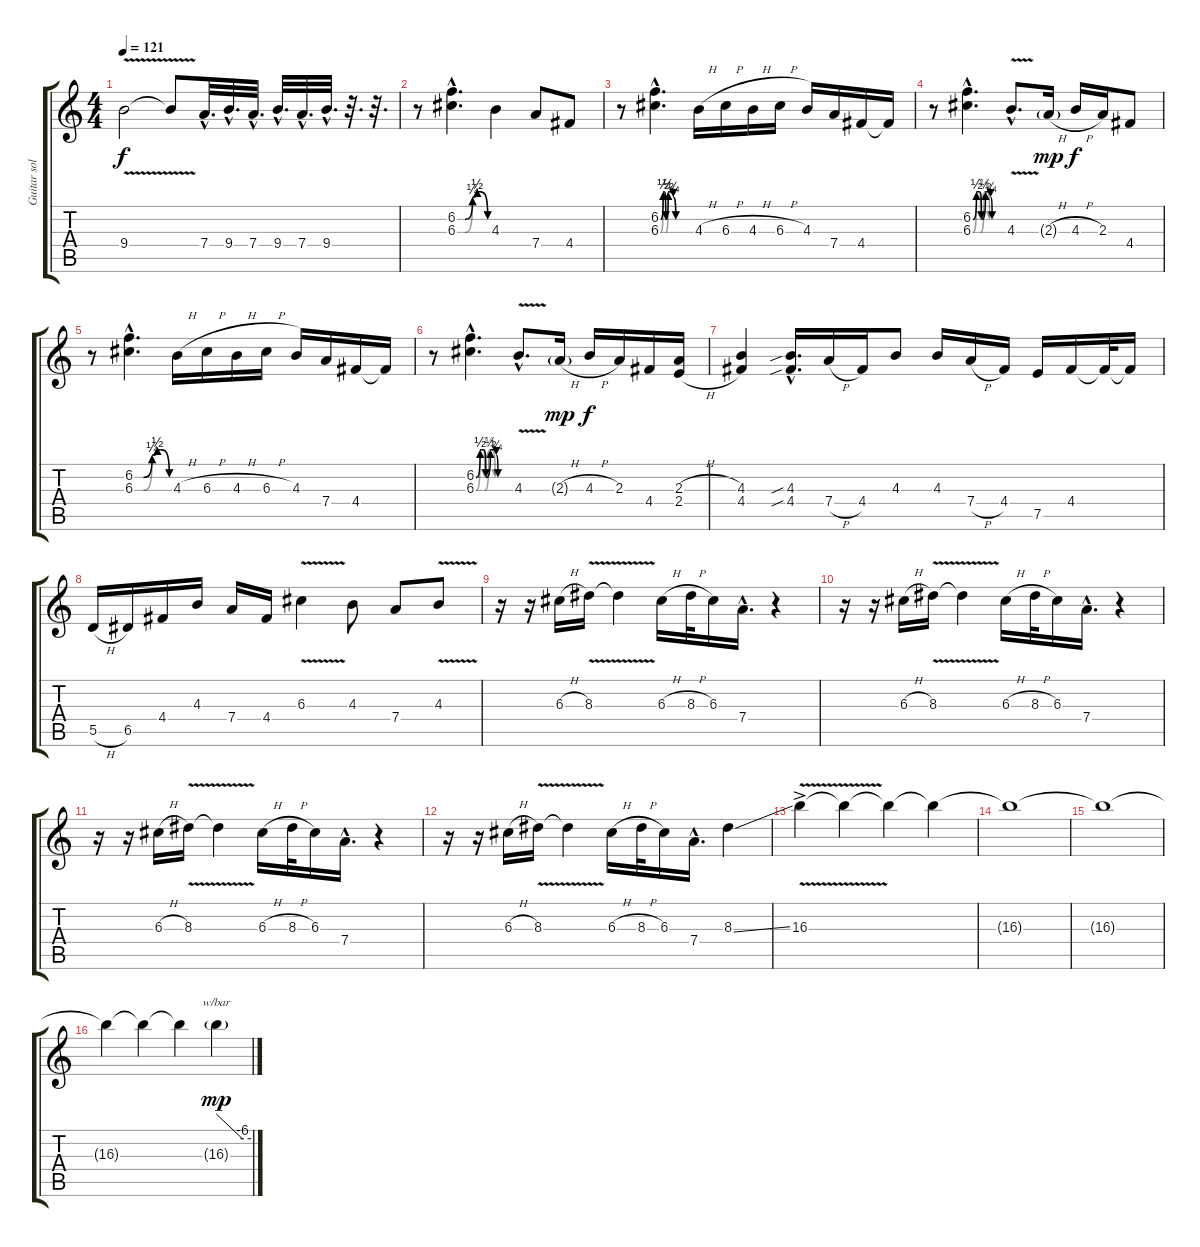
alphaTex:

\track ("Guitar solo" "Guitar sol") {instrument overdrivenguitar}
\staff {score tabs}
\tuning (E4 B3 G3 D3 A2 E2) {hide}
\ts (4 4)
\tempo 121
\clef g2
\ks c
9.4{v}.2{dy f} 9.4{t}.8 7.4{hac}.32{d} 9.4{hac}.32{d} 7.4{hac}.32{d} 9.4{hac}.32{d} 7.4{hac}.32{d} 9.4{hac}.32{d} r.32{d} r.32{d} |
r.8 (6.2{be (custom 0 0 15 0 30 1 39 2 45 2 60 0) hac} 6.3{be (custom 0 0 15 0 30 1 40 2 45 2 60 0) hac}).4{d} 4.3.4 7.4.8 4.4.8 |
r.8 (6.2{be (custom 0 0 5 2 7 2 10 0 15 2 18 2 25 1 30 0 35 0 40 0 50 0 60 0) hac} 6.3{be (custom 0 0 5 2 7 2 10 0 15 2 18 2 25 1 30 0 40 0 50 0 60 0) hac}).4{d} 4.3{h}.16 6.3{h}.16 4.3{h}.16 6.3{h}.16 4.3.16 7.4.16 4.4.16 4.4{t}.16 |
r.8 (6.2{be (custom 0 0 7 2 10 2 13 2 17 0 25 2 30 2 33 2 35 1 38 0 50 0 57 0 60 0) hac} 6.3{be (custom 0 0 7 2 10 2 12 2 15 0 22 2 25 2 28 2 33 0 40 0 60 0) hac}).4{d} 4.3{v hac}.8{d} 2.3{h g}.16{dy mp} 4.3{h}.16{dy f} 2.3.16 4.4.8 |
r.8 (6.2{be (custom 0 0 15 0 30 1 39 2 45 2 60 0) hac} 6.3{be (custom 0 0 15 0 30 1 40 2 45 2 60 0) hac}).4{d} 4.3{h}.16 6.3{h}.16 4.3{h}.16 6.3{h}.16 4.3.16 7.4.16 4.4.16 4.4{t}.16 |
r.8 (6.2{be (custom 0 0 7 2 10 2 13 2 17 0 25 2 30 2 33 2 35 1 38 0 50 0 57 0 60 0) hac} 6.3{be (custom 0 0 7 2 10 2 12 2 15 0 22 2 25 2 28 2 33 0 40 0 60 0) hac}).4{d} 4.3{v hac}.8{d} 2.3{h g}.16{dy mp} 4.3{h}.16{dy f} 2.3.16 4.4.16 (2.3{h} 2.4{h}).16 |
(4.3 4.4).4 (4.3{sib hac} 4.4{sib hac}).16{d} 7.4{h}.16 4.4.16 4.3.8 4.3.16 7.4{h}.16 4.4.16 7.5.16 4.4.16 4.4{t}.32 4.4{t}.16 |
5.5{h}.16 6.5.16 4.4.16 4.3.16 7.4.16 4.4.16 6.3{v}.4 4.3.8 7.4.8 4.3{v}.8 |
r.16 r.16 6.3{h}.16 8.3{v}.16 8.3{t}.4 6.3{h}.16 8.3{h}.32 6.3.16 7.4{hac}.16{d} r.4 |
r.16 r.16 6.3{h}.16 8.3{v}.16 8.3{t}.4 6.3{h}.16 8.3{h}.32 6.3.16 7.4{hac}.16{d} r.4 |
r.16 r.16 6.3{h}.16 8.3{v}.16 8.3{t}.4 6.3{h}.16 8.3{h}.32 6.3.16 7.4{hac}.16{d} r.4 |
r.16 r.16 6.3{h}.16 8.3{v}.16 8.3{t}.4 6.3{h}.16 8.3{h}.32 6.3.16 7.4{hac}.16{d} 8.3{ss}.4 |
16.3{v ac}.4 16.3{t}.4 16.3{t}.4 16.3{t}.4 |
16.3{t}.1 |
16.3{t}.1 |
16.3{t}.4 16.3{t}.4 16.3{t}.4 16.3{sl g}.4{tbe (custom default 0 0 45 -24 60 -24) dy mp}
